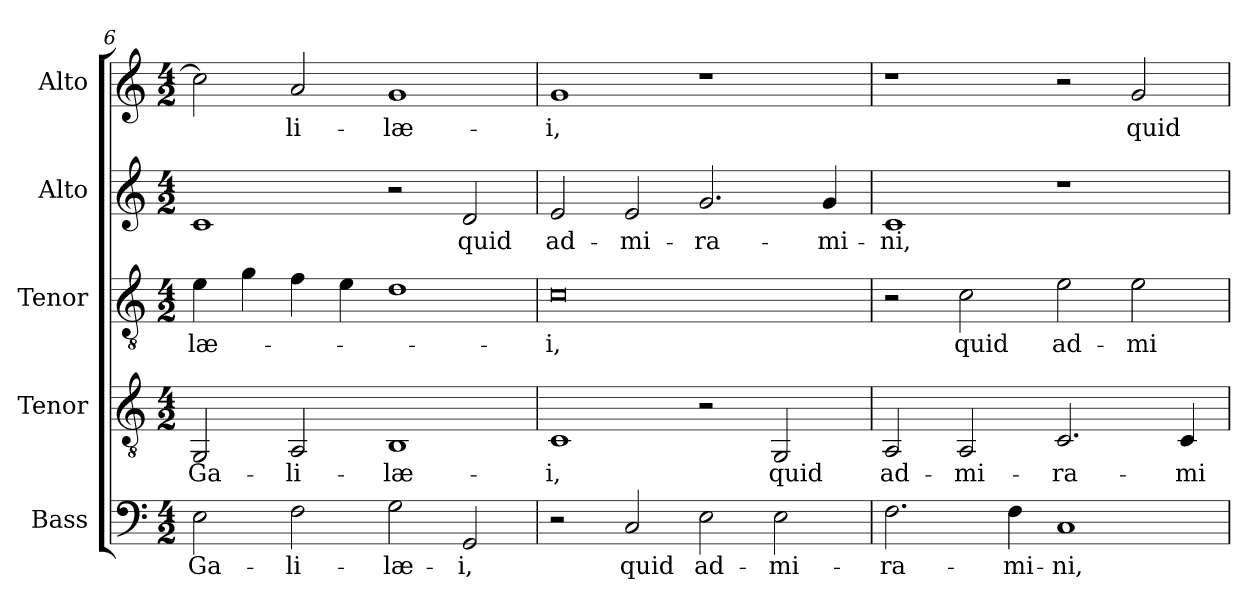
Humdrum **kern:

**kern	**text	**kern	**text	**kern	**text	**kern	**text	**kern	**text
*part5	*part5	*part4	*part4	*part3	*part3	*part2	*part2	*part1	*part1
*staff5	*staff5	*staff4	*staff4	*staff3	*staff3	*staff2	*staff2	*staff1	*staff1
*I"Bass	*	*I"Tenor	*	*I"Tenor	*	*I"Alto	*	*I"Alto	*
*I'B.	*	*I'T2.	*	*I'T1.	*	*I'A2.	*	*I'A1.	*
*clefF4	*	*clefGv2	*	*clefGv2	*	*clefG2	*	*clefG2	*
*	*	*	*	*ITrd7c12	*	*	*	*	*
*k[]	*	*k[]	*	*k[]	*	*k[]	*	*k[]	*
*C:	*	*C:	*	*C:	*	*C:	*	*C:	*
*M4/2	*	*M4/2	*	*M4/2	*	*M4/2	*	*M4/2	*
=6	=6	=6	=6	=6	=6	=6	=6	=6	=6
!	!LO:LY:b:color=#000000	!	!	!	!	!	!	!	!
!	!	!	!LO:LY:b:color=#000000	!	!	!	!	!	!
!	!	!	!	!	!LO:LY:b:color=#000000	!	!	!	!
2Ei\	Ga-	2GGi/	Ga-	4Ei\	-læ-	1ci	.	2cci\]	.
.	.	.	.	4Gi\	.	.	.	.	.
!	!LO:LY:b:color=#000000	!	!	!	!	!	!	!	!
!	!	!	!LO:LY:b:color=#000000	!	!	!	!	!	!
!	!	!	!	!	!	!	!	!	!LO:LY:b:color=#000000
2Fi\	-li-	2AAi/	-li-	4Fi\	.	.	.	2ai/	-li-
.	.	.	.	4Ei\	.	.	.	.	.
!	!LO:LY:b:color=#000000	!	!	!	!	!	!	!	!
!	!	!	!LO:LY:b:color=#000000	!	!	!	!	!	!
!	!	!	!	!	!	!	!	!	!LO:LY:b:color=#000000
2Gi\	-læ-	1BBi	-læ-	1Di	.	2r	.	1gi	-læ-
!	!LO:LY:b:color=#000000	!	!	!	!	!	!	!	!
!	!	!	!	!	!	!	!LO:LY:b:color=#000000	!	!
2GGi/	-i,	.	.	.	.	2di/	quid	.	.
=7	=7	=7	=7	=7	=7	=7	=7	=7	=7
!	!	!	!LO:LY:b:color=#000000	!	!	!	!	!	!
!	!	!	!	!	!LO:LY:b:color=#000000	!	!	!	!
!	!	!	!	!	!	!	!LO:LY:b:color=#000000	!	!
!	!	!	!	!	!	!	!	!	!LO:LY:b:color=#000000
2r	.	1Ci	-i,	0Ci	-i,	2ei/	ad-	1gi	-i,
!	!LO:LY:b:color=#000000	!	!	!	!	!	!	!	!
!	!	!	!	!	!	!	!LO:LY:b:color=#000000	!	!
2Ci/	quid	.	.	.	.	2ei/	-mi-	.	.
!	!LO:LY:b:color=#000000	!	!	!	!	!	!	!	!
!	!	!	!	!	!	!	!LO:LY:b:color=#000000	!	!
2Ei\	ad-	2r	.	.	.	2.gi/	-ra-	1r	.
!	!LO:LY:b:color=#000000	!	!	!	!	!	!	!	!
!	!	!	!LO:LY:b:color=#000000	!	!	!	!	!	!
2Ei\	-mi-	2GGi/	quid	.	.	.	.	.	.
!	!	!	!	!	!	!	!LO:LY:b:color=#000000	!	!
.	.	.	.	.	.	4gi/	-mi-	.	.
=8	=8	=8	=8	=8	=8	=8	=8	=8	=8
!	!LO:LY:b:color=#000000	!	!	!	!	!	!	!	!
!	!	!	!LO:LY:b:color=#000000	!	!	!	!	!	!
!	!	!	!	!	!	!	!LO:LY:b:color=#000000	!	!
2.Fi\	-ra-	2AAi/	ad-	2r	.	1ci	-ni,	1r	.
!	!	!	!LO:LY:b:color=#000000	!	!	!	!	!	!
!	!	!	!	!	!LO:LY:b:color=#000000	!	!	!	!
.	.	2AAi/	-mi-	2Ci\	quid	.	.	.	.
!	!LO:LY:b:color=#000000	!	!	!	!	!	!	!	!
4Fi\	-mi-	.	.	.	.	.	.	.	.
!	!LO:LY:b:color=#000000	!	!	!	!	!	!	!	!
!	!	!	!LO:LY:b:color=#000000	!	!	!	!	!	!
!	!	!	!	!	!LO:LY:b:color=#000000	!	!	!	!
1Ci	-ni,	2.Ci/	-ra-	2Ei\	ad-	1r	.	2r	.
!	!	!	!	!	!LO:LY:b:color=#000000	!	!	!	!
!	!	!	!	!	!	!	!	!	!LO:LY:b:color=#000000
.	.	.	.	2Ei\	-mi-	.	.	2gi/	quid
!	!	!	!LO:LY:b:color=#000000	!	!	!	!	!	!
.	.	4Ci/	-mi-	.	.	.	.	.	.
=	=	=	=	=	=	=	=	=	=
*-	*-	*-	*-	*-	*-	*-	*-	*-	*-
